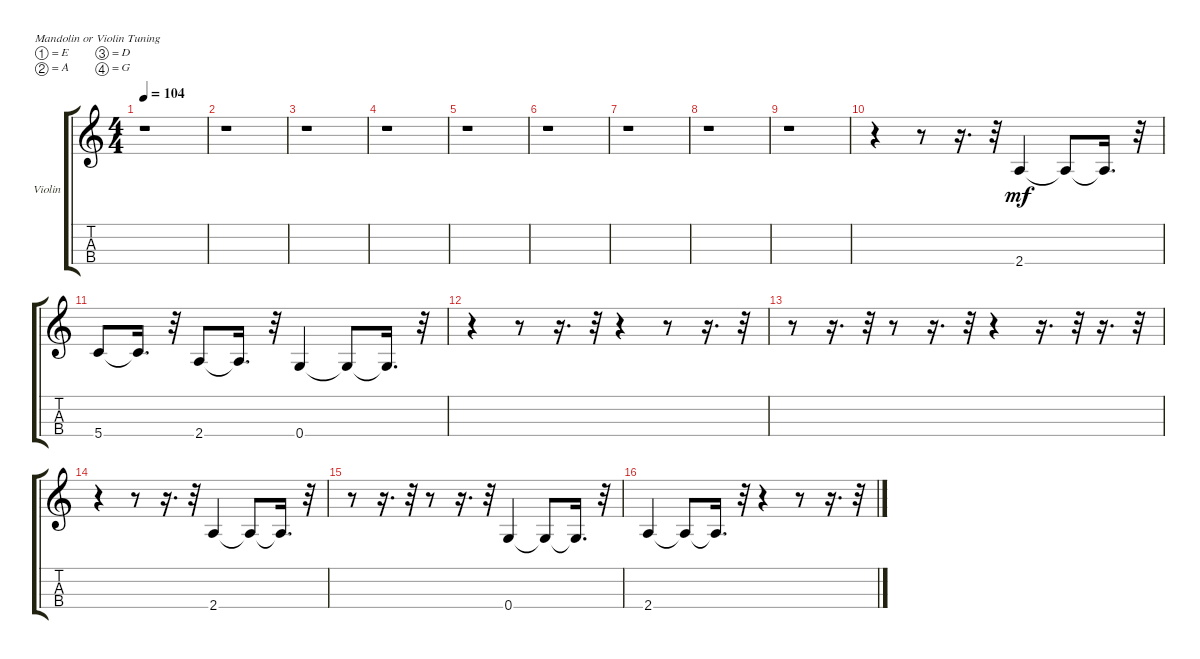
\bracketExtendMode groupsimilarinstruments
\firstSystemTrackNameOrientation horizontal
\otherSystemsTrackNameOrientation horizontal
\track ("" "Violin") {instrument violin}
\staff {score tabs}
\tuning (E5 A4 D4 G3)
\ts (4 4)
\tempo 104
\clef g2
\ks c
r.1{dy mf instrument violin} |
r.1 |
r.1 |
r.1 |
r.1 |
r.1 |
r.1 |
r.1 |
r.1 |
r.4 r.8 r.16{d} r.32 2.4.4 2.4{t}.8 2.4{t}.16{d} r.32 |
5.4.8 5.4{t}.16{d} r.32 2.4.8 2.4{t}.16{d} r.32 0.4.4 0.4{t}.8 0.4{t}.16{d} r.32 |
r.4 r.8 r.16{d} r.32 r.4 r.8 r.16{d} r.32 |
r.8 r.16{d} r.32 r.8 r.16{d} r.32 r.4 r.16{d} r.32 r.16{d} r.32 |
r.4 r.8 r.16{d} r.32 2.4.4 2.4{t}.8 2.4{t}.16{d} r.32 |
r.8 r.16{d} r.32 r.8 r.16{d} r.32 0.4.4 0.4{t}.8 0.4{t}.16{d} r.32 |
2.4.4 2.4{t}.8 2.4{t}.16{d} r.32 r.4 r.8 r.16{d} r.32
